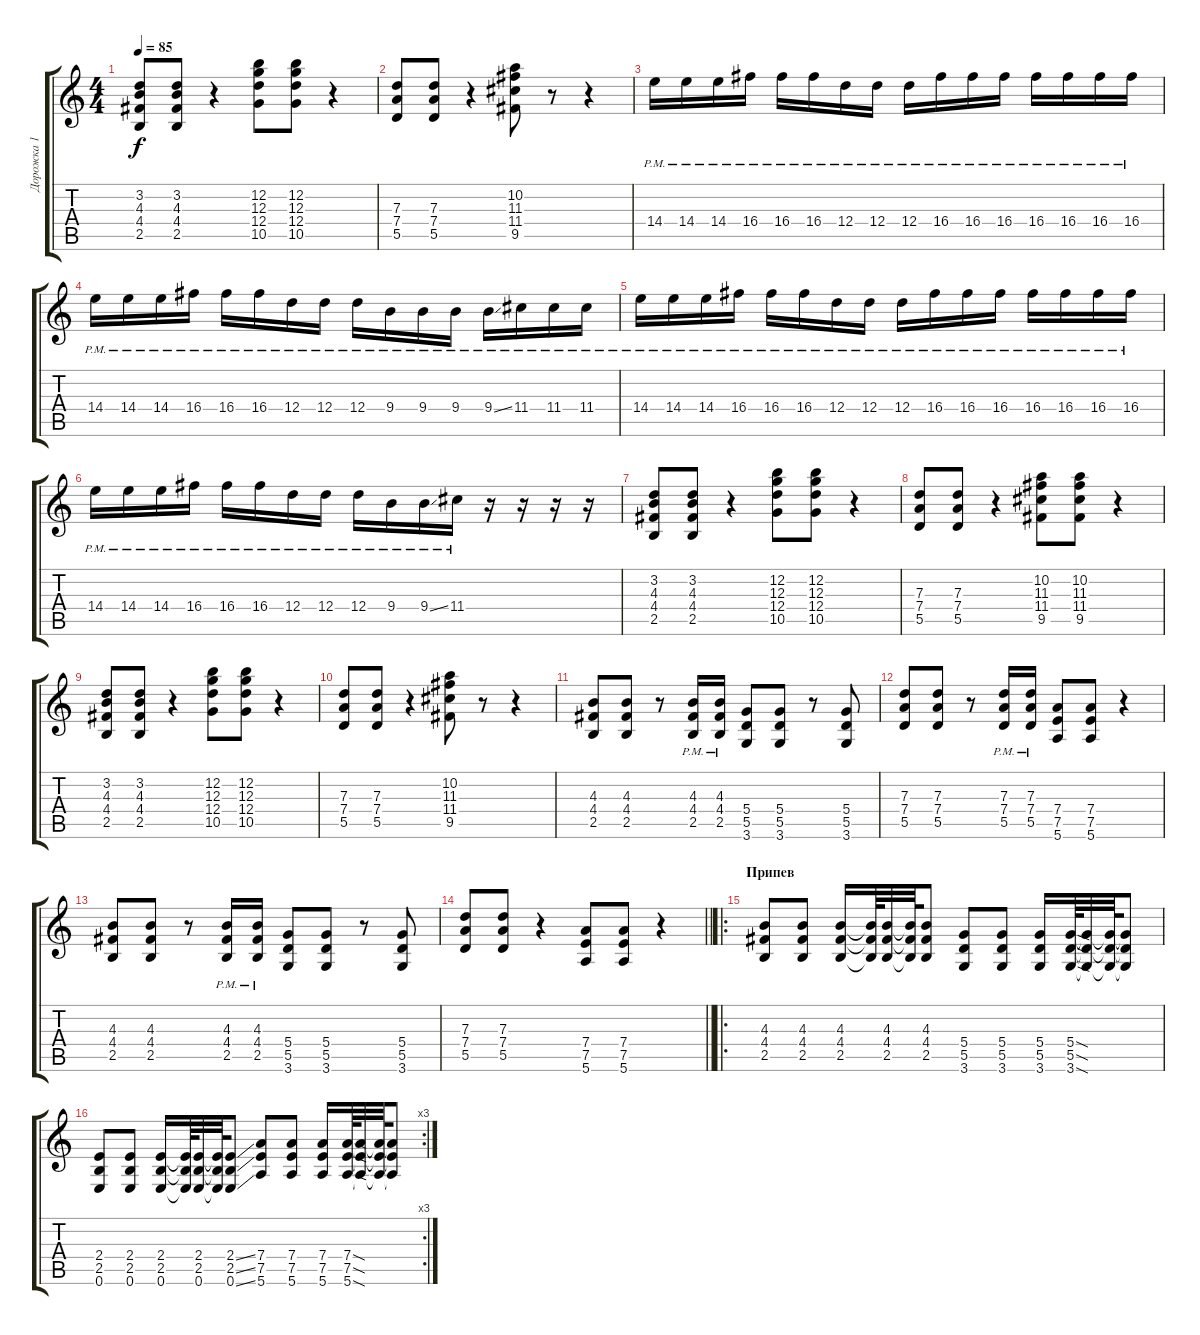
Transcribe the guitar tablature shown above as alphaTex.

\track ("Дорожка 1" "Дорожка 1") {instrument electricguitarclean}
\staff {score tabs}
\tuning (E4 B3 G3 D3 A2 E2) {hide}
\ts (4 4)
\tempo 85
\clef g2
\ks c
(3.2 4.3 4.4 2.5).8{dy f} (3.2 4.3 4.4 2.5).8 r.4 (12.2 12.3 12.4 10.5).8 (12.2 12.3 12.4 10.5).8 r.4 |
(7.3 7.4 5.5).8 (7.3 7.4 5.5).8 r.4 (10.2 11.3 11.4 9.5).8 r.8 r.4 |
14.4{pm}.16 14.4{pm}.16 14.4{pm}.16 16.4{pm}.16 16.4{pm}.16 16.4{pm}.16 12.4{pm}.16 12.4{pm}.16 12.4{pm}.16 16.4{pm}.16 16.4{pm}.16 16.4{pm}.16 16.4{pm}.16 16.4{pm}.16 16.4{pm}.16 16.4{pm}.16 |
14.4{pm}.16 14.4{pm}.16 14.4{pm}.16 16.4{pm}.16 16.4{pm}.16 16.4{pm}.16 12.4{pm}.16 12.4{pm}.16 12.4{pm}.16 9.4{pm}.16 9.4{pm}.16 9.4{pm}.16 9.4{ss pm}.16 11.4{pm}.16 11.4{pm}.16 11.4{pm}.16 |
14.4{pm}.16 14.4{pm}.16 14.4{pm}.16 16.4{pm}.16 16.4{pm}.16 16.4{pm}.16 12.4{pm}.16 12.4{pm}.16 12.4{pm}.16 16.4{pm}.16 16.4{pm}.16 16.4{pm}.16 16.4{pm}.16 16.4{pm}.16 16.4{pm}.16 16.4{pm}.16 |
14.4{pm}.16 14.4{pm}.16 14.4{pm}.16 16.4{pm}.16 16.4{pm}.16 16.4{pm}.16 12.4{pm}.16 12.4{pm}.16 12.4{pm}.16 9.4{pm}.16 9.4{ss pm}.16 11.4{pm}.16 r.16 r.16 r.16 r.16 |
(3.2 4.3 4.4 2.5).8 (3.2 4.3 4.4 2.5).8 r.4 (12.2 12.3 12.4 10.5).8 (12.2 12.3 12.4 10.5).8 r.4 |
(7.3 7.4 5.5).8 (7.3 7.4 5.5).8 r.4 (10.2 11.3 11.4 9.5).8 (10.2 11.3 11.4 9.5).8 r.4 |
(3.2 4.3 4.4 2.5).8 (3.2 4.3 4.4 2.5).8 r.4 (12.2 12.3 12.4 10.5).8 (12.2 12.3 12.4 10.5).8 r.4 |
(7.3 7.4 5.5).8 (7.3 7.4 5.5).8 r.4 (10.2 11.3 11.4 9.5).8 r.8 r.4 |
(4.3 4.4 2.5).8{volume 16 instrument overdrivenguitar} (4.3 4.4 2.5).8 r.8 (4.3{pm} 4.4{pm} 2.5{pm}).16 (4.3{pm} 4.4{pm} 2.5{pm}).16 (5.4 5.5 3.6).8 (5.4 5.5 3.6).8 r.8 (5.4 5.5 3.6).8 |
(7.3 7.4 5.5).8 (7.3 7.4 5.5).8 r.8 (7.3{pm} 7.4{pm} 5.5{pm}).16 (7.3{pm} 7.4{pm} 5.5{pm}).16 (7.4 7.5 5.6).8 (7.4 7.5 5.6).8 r.4 |
(4.3 4.4 2.5).8 (4.3 4.4 2.5).8 r.8 (4.3{pm} 4.4{pm} 2.5{pm}).16 (4.3{pm} 4.4{pm} 2.5{pm}).16 (5.4 5.5 3.6).8 (5.4 5.5 3.6).8 r.8 (5.4 5.5 3.6).8 |
\barLineRight lightlight
(7.3 7.4 5.5).8 (7.3 7.4 5.5).8 r.4 (7.4 7.5 5.6).8 (7.4 7.5 5.6).8 r.4 |
\ro
\section ("" "Припев")
(4.3 4.4 2.5).8 (4.3 4.4 2.5).8 (4.3 4.4 2.5).16 (4.3{t} 4.4{t} 2.5{t}).64 (4.3 4.4 2.5).32 (4.3{t} 4.4{t} 2.5{t}).64 (4.3 4.4 2.5).8 (5.4 5.5 3.6).8 (5.4 5.5 3.6).8 (5.4 5.5 3.6).16 (5.4{sod} 5.5{sod} 3.6{sod}).64 (5.4{t} 5.5{t} 3.6{t}).32 (5.4{t} 5.5{t} 3.6{t}).64 (5.4{t} 5.5{t} 3.6{t}).8 |
\rc 3
(2.4 2.5 0.6).8 (2.4 2.5 0.6).8 (2.4 2.5 0.6).16 (2.4{t} 2.5{t} 0.6{t}).64 (2.4 2.5 0.6).32 (2.4{t} 2.5{t} 0.6{t}).64 (2.4{ss} 2.5{ss} 0.6{ss}).8 (7.4 7.5 5.6).8 (7.4 7.5 5.6).8 (7.4 7.5 5.6).16 (7.4{sod} 7.5{sod} 5.6{sod}).64 (7.4{t} 7.5{t} 5.6{t}).32 (7.4{t} 7.5{t} 5.6{t}).64 (7.4{t} 7.5{t} 5.6{t}).8
